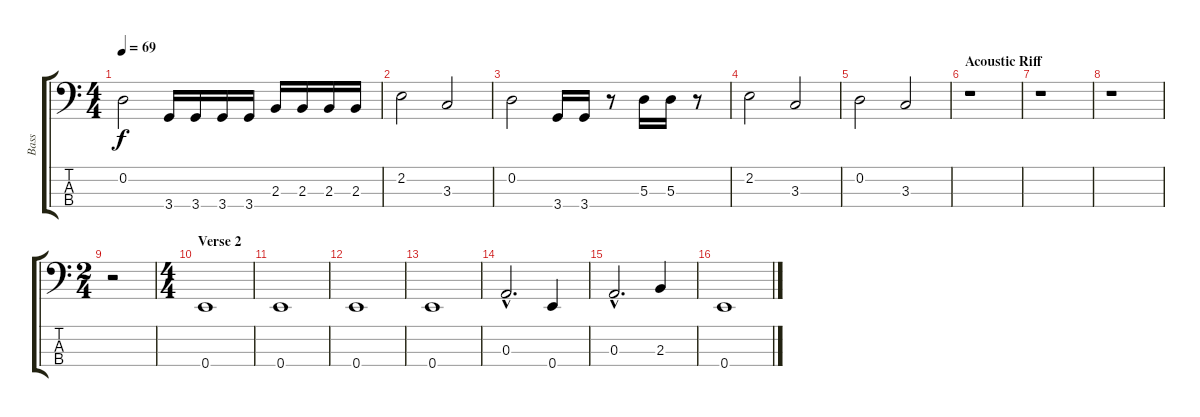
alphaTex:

\track ("Bass" "Bass") {instrument fretlessbass}
\staff {score tabs}
\tuning (G2 D2 A1 E1) {hide}
\ts (4 4)
\tempo 69
\clef f4
\ks c
0.2.2{dy f} 3.4.16 3.4.16 3.4.16 3.4.16 2.3.16 2.3.16 2.3.16 2.3.16 |
2.2.2 3.3.2 |
0.2.2 3.4.16 3.4.16 r.8 5.3.16 5.3.16 r.8 |
2.2.2 3.3.2 |
0.2.2 3.3.2 |
\section ("" "Acoustic Riff")
r.1 |
r.1 |
r.1 |
\ts (2 4)
r.2 |
\ts (4 4)
\section ("" "Verse 2")
0.4.1 |
0.4.1 |
0.4.1 |
0.4.1 |
0.3{hac}.2{d} 0.4.4 |
0.3{hac}.2{d} 2.3.4 |
0.4.1
